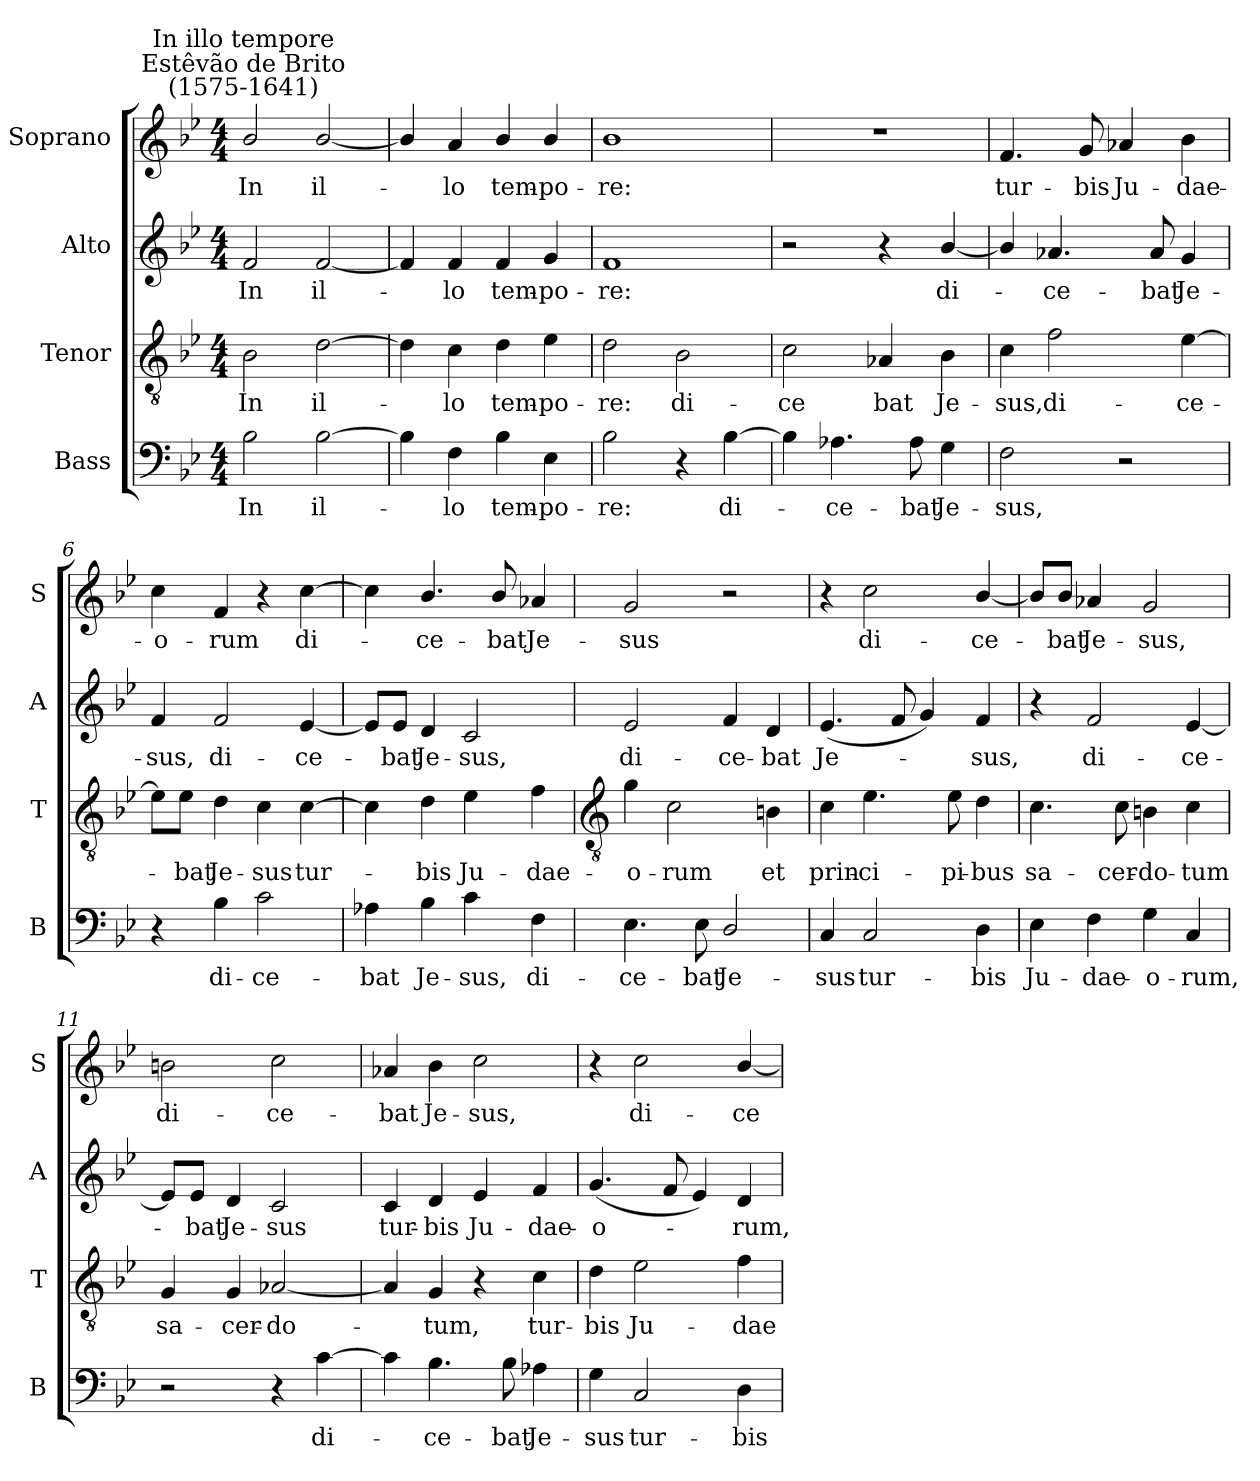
**kern	**text	**kern	**text	**kern	**text	**kern	**text
*part4	*part4	*part3	*part3	*part2	*part2	*part1	*part1
*staff4	*staff4	*staff3	*staff3	*staff2	*staff2	*staff1	*staff1
*I"Bass	*	*I"Tenor	*	*I"Alto	*	*I"Soprano	*
*I'B	*	*I'T	*	*I'A	*	*I'S	*
*clefF4	*	*clefGv2	*	*clefG2	*	*clefG2	*
*k[b-e-]	*	*k[b-e-]	*	*k[b-e-]	*	*k[b-e-]	*
*B-:	*	*B-:	*	*B-:	*	*B-:	*
*M4/4	*	*M4/4	*	*M4/4	*	*M4/4	*
=1	=1	=1	=1	=1	=1	=1	=1
!	!	!	!	!	!	!LO:TX:a:cj:t=Estêvão de Brito\n(1575-1641)	!
!	!	!	!	!	!	!LO:TX:a:cj:t=In illo tempore	!
!	!LO:LY:b	!	!LO:LY:b	!	!LO:LY:b	!	!LO:LY:b
2B-	In	2B-	In	2f	In	2b-/	In
!	!LO:LY:b	!	!LO:LY:b	!	!LO:LY:b	!	!LO:LY:b
[2B-	il-	[2d	il-	[2f	il-	[2b-/	il-
=2	=2	=2	=2	=2	=2	=2	=2
4B-]	.	4d]	.	4f]	.	4b-/]	.
!	!LO:LY:b	!	!LO:LY:b	!	!LO:LY:b	!	!LO:LY:b
4F	lo	4c	lo	4f	lo	4a	lo
!	!LO:LY:b	!	!LO:LY:b	!	!LO:LY:b	!	!LO:LY:b
4B-	tem-	4d	tem-	4f	tem-	4b-/	tem-
!	!LO:LY:b	!	!LO:LY:b	!	!LO:LY:b	!	!LO:LY:b
4E-	-po-	4e-	-po-	4g	-po-	4b-/	-po-
=3	=3	=3	=3	=3	=3	=3	=3
!	!LO:LY:b	!	!LO:LY:b	!	!LO:LY:b	!	!LO:LY:b
2B-	-re:	2d	-re:	1f	-re:	1b-	-re:
!	!	!	!LO:LY:b	!	!	!	!
4r	.	2B-	di-	.	.	.	.
!	!LO:LY:b	!	!	!	!	!	!
[4B-	di-	.	.	.	.	.	.
=4	=4	=4	=4	=4	=4	=4	=4
!	!	!	!LO:LY:b	!	!	!	!
4B-]	.	2c	-ce	2r	.	1r	.
!	!LO:LY:b	!	!	!	!	!	!
4.A-X	ce-	.	.	.	.	.	.
!	!	!	!LO:LY:b	!	!	!	!
.	.	4A-X	bat	4r	.	.	.
!	!LO:LY:b	!	!	!	!	!	!
8A-	-bat	.	.	.	.	.	.
!	!LO:LY:b	!	!LO:LY:b	!	!LO:LY:b	!	!
4G	Je-	4B-	Je-	[4b-/	di-	.	.
=5	=5	=5	=5	=5	=5	=5	=5
!	!LO:LY:b	!	!LO:LY:b	!	!	!	!LO:LY:b
2F	-sus,	4c	-sus,	4b-/]	.	4.f	tur-
!	!	!	!LO:LY:b	!	!LO:LY:b	!	!
.	.	2f	di-	4.a-X	ce-	.	.
!	!	!	!	!	!	!	!LO:LY:b
.	.	.	.	.	.	8g	-bis
!	!	!	!	!	!	!	!LO:LY:b
2r	.	.	.	.	.	4a-X	Ju-
!	!	!	!	!	!LO:LY:b	!	!
.	.	.	.	8a-	-bat	.	.
!	!	!	!LO:LY:b	!	!LO:LY:b	!	!LO:LY:b
.	.	[4e-	-ce-	4g	Je-	4b-	-dae-
=6	=6	=6	=6	=6	=6	=6	=6
!	!	!	!	!	!LO:LY:b	!	!LO:LY:b
4r	.	8e-\L]	.	4f	-sus,	4cc	-o-
!	!	!	!LO:LY:b	!	!	!	!
.	.	8e-\J	bat	.	.	.	.
!	!LO:LY:b	!	!LO:LY:b	!	!LO:LY:b	!	!LO:LY:b
4B-	di-	4d	Je-	2f	di-	4f	-rum
!	!LO:LY:b	!	!LO:LY:b	!	!	!	!
2c	-ce-	4c	-sus	.	.	4r	.
!	!	!	!LO:LY:b	!	!LO:LY:b	!	!LO:LY:b
.	.	[4c	tur-	[4e-	-ce-	[4cc	di-
=7	=7	=7	=7	=7	=7	=7	=7
!	!LO:LY:b	!	!	!	!	!	!
4A-X	-bat	4c]	.	8e-/L]	.	4cc]	.
!	!	!	!	!	!LO:LY:b	!	!
.	.	.	.	8e-/J	bat	.	.
!	!LO:LY:b	!	!LO:LY:b	!	!LO:LY:b	!	!LO:LY:b
4B-	Je-	4d	bis	4d	Je-	4.b-/	ce-
!	!LO:LY:b	!	!LO:LY:b	!	!LO:LY:b	!	!
4c	-sus,	4e-	Ju-	2c	-sus,	.	.
!	!	!	!	!	!	!	!LO:LY:b
.	.	.	.	.	.	8b-/	-bat
!	!LO:LY:b	!	!LO:LY:b	!	!	!	!LO:LY:b
4F	di-	4f	-dae-	.	.	4a-X	Je-
!!LO:LB:g=z
=8	=8	=8	=8	=8	=8	=8	=8
*	*	*clefGv2	*	*	*	*	*
!	!LO:LY:b	!	!LO:LY:b	!	!LO:LY:b	!	!LO:LY:b
4.E-	-ce-	4g	-o-	2e-	di-	2g	-sus
!	!	!	!LO:LY:b	!	!	!	!
.	.	2c	-rum	.	.	.	.
!	!LO:LY:b	!	!	!	!	!	!
8E-	-bat	.	.	.	.	.	.
!	!LO:LY:b	!	!	!	!LO:LY:b	!	!
2D/	Je-	.	.	4f	-ce-	2r	.
!	!	!	!LO:LY:b	!	!LO:LY:b	!	!
.	.	4Bn	et	4d	-bat	.	.
=9	=9	=9	=9	=9	=9	=9	=9
!	!LO:LY:b	!	!LO:LY:b	!	!LO:LY:b	!	!
4C	-sus	4c	prin-	(<4.e-	Je-	4r	.
!	!LO:LY:b	!	!LO:LY:b	!	!	!	!LO:LY:b
2C	tur-	4.e-	-ci-	.	.	2cc	di-
.	.	.	.	8f	.	.	.
.	.	.	.	4g)	.	.	.
!	!	!	!LO:LY:b	!	!	!	!
.	.	8e-	-pi-	.	.	.	.
!	!LO:LY:b	!	!LO:LY:b	!	!LO:LY:b	!	!LO:LY:b
4D	-bis	4d	-bus	4f	sus,	[4b-/	-ce-
=10	=10	=10	=10	=10	=10	=10	=10
!	!LO:LY:b	!	!LO:LY:b	!	!	!	!
4E-	Ju-	4.c	sa-	4r	.	8b-/L]	.
!	!	!	!	!	!	!	!LO:LY:b
.	.	.	.	.	.	8b-/J	bat
!	!LO:LY:b	!	!	!	!LO:LY:b	!	!LO:LY:b
4F	-dae-	.	.	2f	di-	4a-X	Je-
!	!	!	!LO:LY:b	!	!	!	!
.	.	8c	-cer-	.	.	.	.
!	!LO:LY:b	!	!LO:LY:b	!	!	!	!LO:LY:b
4G	-o-	4Bn	-do-	.	.	2g	-sus,
!	!LO:LY:b	!	!LO:LY:b	!	!LO:LY:b	!	!
4C	-rum,	4c	-tum	[4e-	-ce-	.	.
=11	=11	=11	=11	=11	=11	=11	=11
!	!	!	!LO:LY:b	!	!	!	!LO:LY:b
2r	.	4G	sa-	8e-/L]	.	2bn	di-
!	!	!	!	!	!LO:LY:b	!	!
.	.	.	.	8e-/J	bat	.	.
!	!	!	!LO:LY:b	!	!LO:LY:b	!	!
.	.	4G	-cer-	4d	Je-	.	.
!	!	!	!LO:LY:b	!	!LO:LY:b	!	!LO:LY:b
4r	.	[2A-X	-do-	2c	-sus	2cc	-ce-
!	!LO:LY:b	!	!	!	!	!	!
[4c	di-	.	.	.	.	.	.
=12	=12	=12	=12	=12	=12	=12	=12
!	!	!	!	!	!LO:LY:b	!	!LO:LY:b
4c]	.	4A-]	.	4c	tur-	4a-X	-bat
!	!LO:LY:b	!	!LO:LY:b	!	!LO:LY:b	!	!LO:LY:b
4.B-	ce-	4G	tum,	4d	-bis	4b-	Je-
!	!	!	!	!	!LO:LY:b	!	!LO:LY:b
.	.	4r	.	4e-	Ju-	2cc	-sus,
!	!LO:LY:b	!	!	!	!	!	!
8B-	-bat	.	.	.	.	.	.
!	!LO:LY:b	!	!LO:LY:b	!	!LO:LY:b	!	!
4A-X	Je-	4c	tur-	4f	-dae-	.	.
=13	=13	=13	=13	=13	=13	=13	=13
!	!LO:LY:b	!	!LO:LY:b	!	!LO:LY:b	!	!
4G	-sus	4d	-bis	(<4.g	-o-	4r	.
!	!LO:LY:b	!	!LO:LY:b	!	!	!	!LO:LY:b
2C	tur-	2e-	Ju-	.	.	2cc	di-
.	.	.	.	8f	.	.	.
.	.	.	.	4e-)	.	.	.
!	!LO:LY:b	!	!LO:LY:b	!	!LO:LY:b	!	!LO:LY:b
4D	-bis	4f	-dae-	4d	rum,	[4b-/	-ce-
=	=	=	=	=	=	=	=
*-	*-	*-	*-	*-	*-	*-	*-
